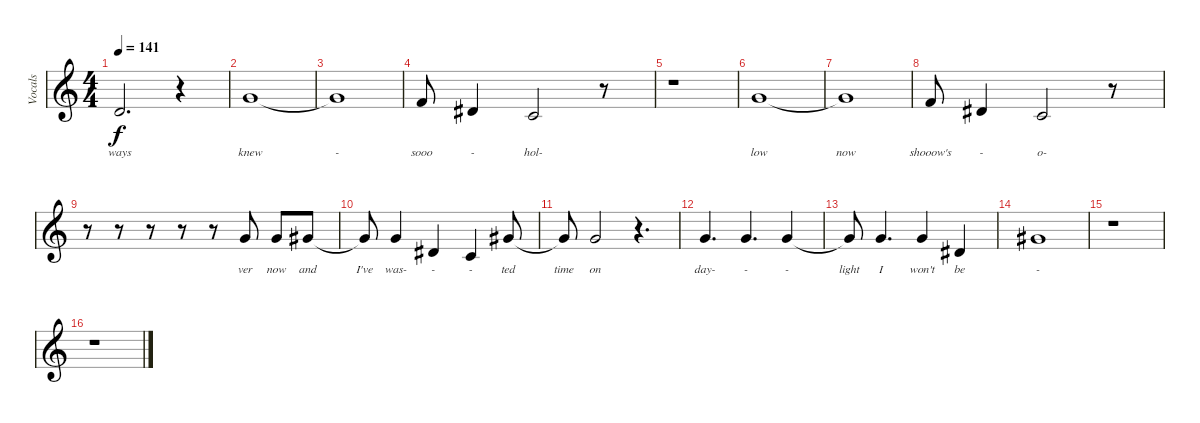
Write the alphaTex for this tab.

\track ("Vocals" "Vocals") {instrument trombone}
\staff {score}
\tuning (E4 C4 G3 C3 G2 C2) {hide}
\ts (4 4)
\tempo 141
\clef g2
\ks c
7.3{t}.2{d lyrics (0 "ways") lyrics (1 "") lyrics (2 "") lyrics (3 "") lyrics (4 "") dy f} r.4 |
12.3.1{lyrics (0 "knew") lyrics (1 "") lyrics (2 "") lyrics (3 "") lyrics (4 "")} |
12.3{t}.1{lyrics (0 "-") lyrics (1 "") lyrics (2 "") lyrics (3 "") lyrics (4 "")} |
10.3.8{lyrics (0 "sooo") lyrics (1 "") lyrics (2 "") lyrics (3 "") lyrics (4 "")} 8.3.4{lyrics (0 "-") lyrics (1 "") lyrics (2 "") lyrics (3 "") lyrics (4 "")} 5.3.2{lyrics (0 "hol-") lyrics (1 "") lyrics (2 "") lyrics (3 "") lyrics (4 "")} r.8 |
r.1 |
12.3.1{lyrics (0 "low") lyrics (1 "") lyrics (2 "") lyrics (3 "") lyrics (4 "")} |
12.3{t}.1{lyrics (0 "now") lyrics (1 "") lyrics (2 "") lyrics (3 "") lyrics (4 "")} |
10.3.8{lyrics (0 "shooow's") lyrics (1 "") lyrics (2 "") lyrics (3 "") lyrics (4 "")} 8.3.4{lyrics (0 "-") lyrics (1 "") lyrics (2 "") lyrics (3 "") lyrics (4 "")} 5.3.2{lyrics (0 "o-") lyrics (1 "") lyrics (2 "") lyrics (3 "") lyrics (4 "")} r.8 |
r.8 r.8 r.8 r.8 r.8 12.3.8{lyrics (0 "ver") lyrics (1 "") lyrics (2 "") lyrics (3 "") lyrics (4 "")} 12.3.8{lyrics (0 "now") lyrics (1 "") lyrics (2 "") lyrics (3 "") lyrics (4 "")} 13.3.8{lyrics (0 "and") lyrics (1 "") lyrics (2 "") lyrics (3 "") lyrics (4 "")} |
13.3{t}.8{lyrics (0 "I've") lyrics (1 "") lyrics (2 "") lyrics (3 "") lyrics (4 "")} 12.3.4{lyrics (0 "was-") lyrics (1 "") lyrics (2 "") lyrics (3 "") lyrics (4 "")} 8.3.4{lyrics (0 "-") lyrics (1 "") lyrics (2 "") lyrics (3 "") lyrics (4 "")} 5.3.4{lyrics (0 "-") lyrics (1 "") lyrics (2 "") lyrics (3 "") lyrics (4 "")} 13.3.8{lyrics (0 "ted") lyrics (1 "") lyrics (2 "") lyrics (3 "") lyrics (4 "")} |
13.3{t}.8{lyrics (0 "time") lyrics (1 "") lyrics (2 "") lyrics (3 "") lyrics (4 "")} 12.3.2{lyrics (0 "on") lyrics (1 "") lyrics (2 "") lyrics (3 "") lyrics (4 "")} r.4{d} |
12.3.4{d lyrics (0 "day-") lyrics (1 "") lyrics (2 "") lyrics (3 "") lyrics (4 "")} 12.3.4{d lyrics (0 "-") lyrics (1 "") lyrics (2 "") lyrics (3 "") lyrics (4 "")} 12.3.4{lyrics (0 "-") lyrics (1 "") lyrics (2 "") lyrics (3 "") lyrics (4 "")} |
12.3{t}.8{lyrics (0 "light") lyrics (1 "") lyrics (2 "") lyrics (3 "") lyrics (4 "")} 12.3.4{d lyrics (0 "I") lyrics (1 "") lyrics (2 "") lyrics (3 "") lyrics (4 "")} 12.3.4{lyrics (0 "won't") lyrics (1 "") lyrics (2 "") lyrics (3 "") lyrics (4 "")} 8.3.4{lyrics (0 "be") lyrics (1 "") lyrics (2 "") lyrics (3 "") lyrics (4 "")} |
13.3.1{lyrics (0 "-") lyrics (1 "") lyrics (2 "") lyrics (3 "") lyrics (4 "")} |
r.1 |
r.1
